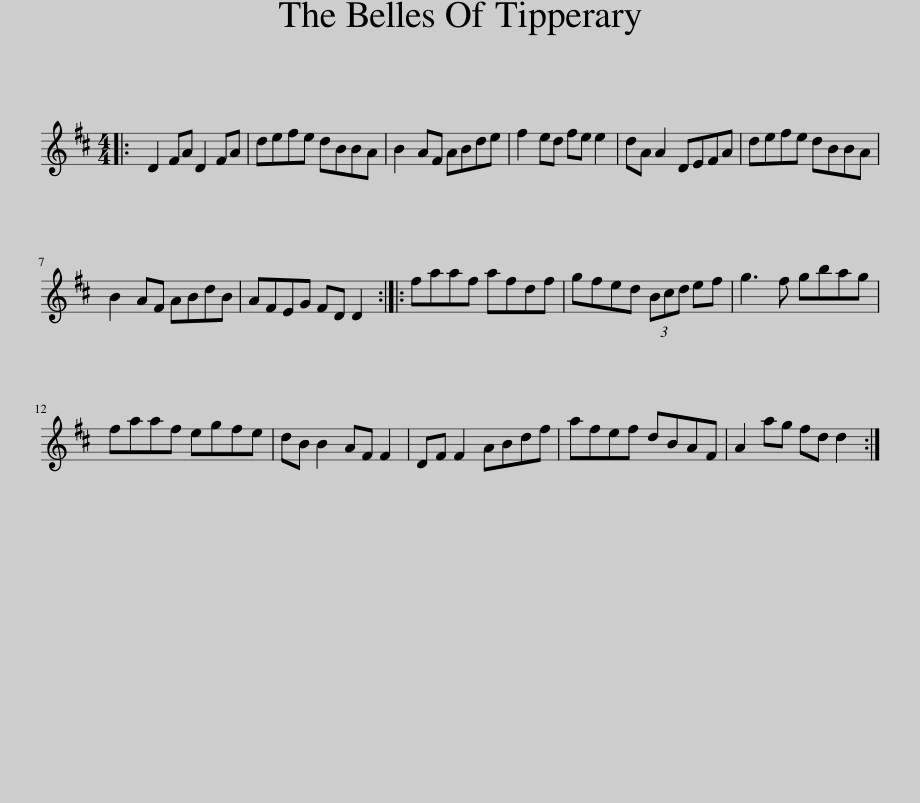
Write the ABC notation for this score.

X:1
L:1/8
M:4/4
I:linebreak $
K:D
V:1 treble
V:1
|: D2 FA D2 FA | defe dBBA | B2 AF ABde | f2 ed fe e2 | dA A2 DEFA | %5
 defe dBBA |$ B2 AF ABdB | AFEG FD D2 :: faaf afdf | gfed (3Bcd ef | %10
 g3 f gbag |$ faaf egfe | dB B2 AF F2 | DF F2 ABdf | afef dBAF | %15
 A2 ag fd d2 :| %16
